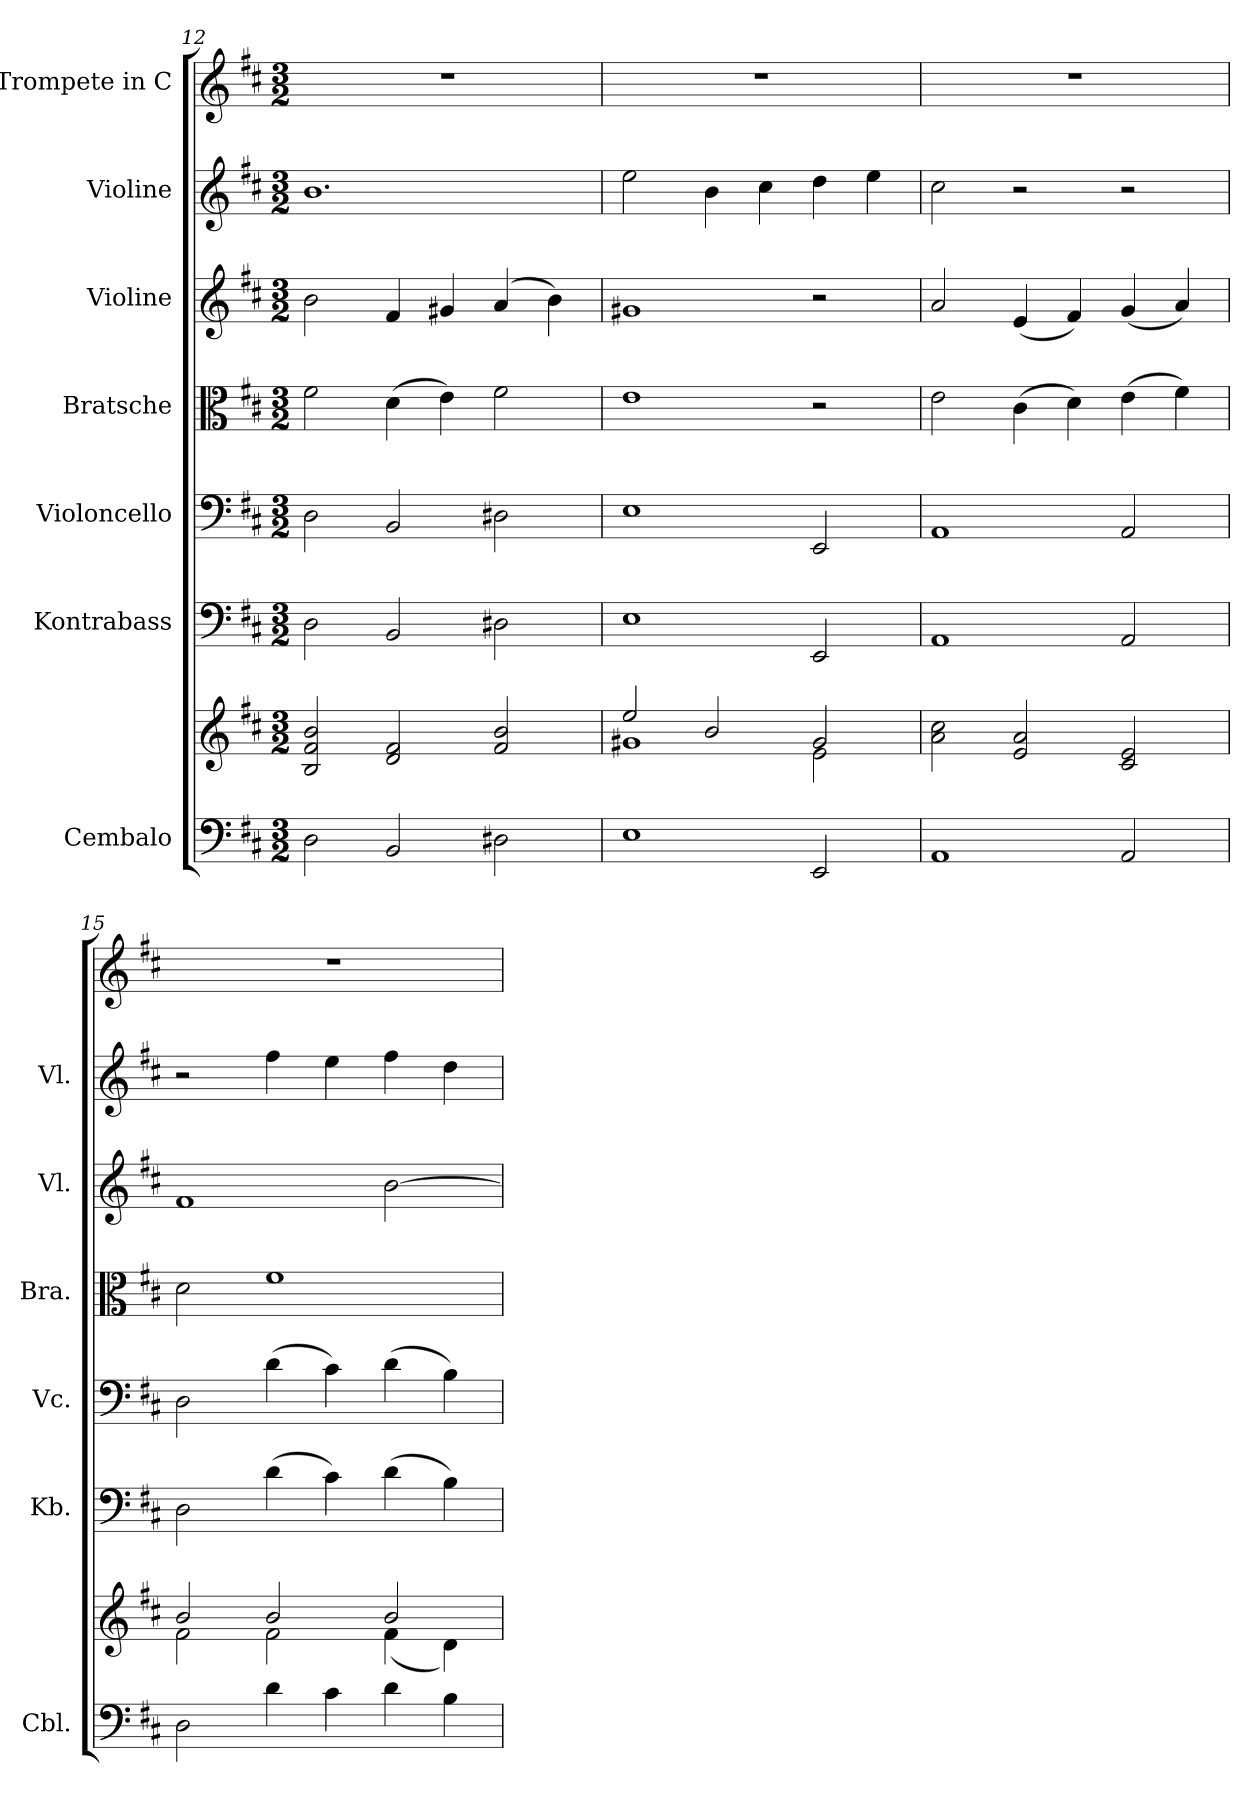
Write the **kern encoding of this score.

**kern	**kern	**kern	**kern	**kern	**kern	**kern	**kern
*part7	*part7	*part6	*part5	*part4	*part3	*part2	*part1
*staff8	*staff7	*staff6	*staff5	*staff4	*staff3	*staff2	*staff1
*I"Cembalo	*	*I"Kontrabass	*I"Violoncello	*I"Bratsche	*I"Violine	*I"Violine	*I"Trompete in C
*I'Cbl.	*	*I'Kb.	*I'Vc.	*I'Bra.	*I'Vl.	*I'Vl.	*
*clefF4	*clefG2	*clefF4	*clefF4	*clefC3	*clefG2	*clefG2	*clefG2
*	*	*ITrd7c12	*	*	*	*	*
*k[f#c#]	*k[f#c#]	*k[f#c#]	*k[f#c#]	*k[f#c#]	*k[f#c#]	*k[f#c#]	*k[f#c#]
*M3/2	*M3/2	*M3/2	*M3/2	*M3/2	*M3/2	*M3/2	*M3/2
=12	=12	=12	=12	=12	=12	=12	=12
2D\	2B/ 2f#/ 2b/	2DD\	2D\	2f#\	2b\	1.b	1.r
2BB/	2d/ 2f#/	2BBB/	2BB/	(>4d\	4f#/	.	.
.	.	.	.	4e\)	4g#X/	.	.
2D#X\	2f#/ 2b/	2DD#X\	2D#X\	2f#\	(>4a/	.	.
.	.	.	.	.	4b\)	.	.
=13	=13	=13	=13	=13	=13	=13	=13
*	*^	*	*	*	*	*	*
1E	2ee/	1g#X	1EE	1E	1e	1g#X	2ee\	1.r
.	2b/	.	.	.	.	.	4b\	.
.	.	.	.	.	.	.	4cc#\	.
2EE/	2g#/	2e\	2EEE/	2EE/	2r	2r	4dd\	.
.	.	.	.	.	.	.	4ee\	.
*	*v	*v	*	*	*	*	*	*
=14	=14	=14	=14	=14	=14	=14	=14
1AA	2a\ 2cc#\	1AAA	1AA	2e\	2a/	2cc#\	1.r
.	2e/ 2a/	.	.	(>4c#\	(<4e/	2r	.
.	.	.	.	4d\)	4f#/)	.	.
2AA/	2c#/ 2e/	2AAA/	2AA/	(>4e\	(<4g/	2r	.
.	.	.	.	4f#\)	4a/)	.	.
=15	=15	=15	=15	=15	=15	=15	=15
*	*^	*	*	*	*	*	*
2D\	2b/	2f#\	2DD\	2D\	2d\	1f#	2r	1.r
4d\	2b/	2f#\	(>4D\	(>4d\	1f#	.	4ff#\	.
4c#\	.	.	4C#\)	4c#\)	.	.	4ee\	.
4d\	2b/	(<4f#\	(>4D\	(>4d\	.	[2b\	4ff#\	.
4B\	.	4d\)	4BB\)	4B\)	.	.	4dd\	.
*	*v	*v	*	*	*	*	*	*
=	=	=	=	=	=	=	=
*-	*-	*-	*-	*-	*-	*-	*-
